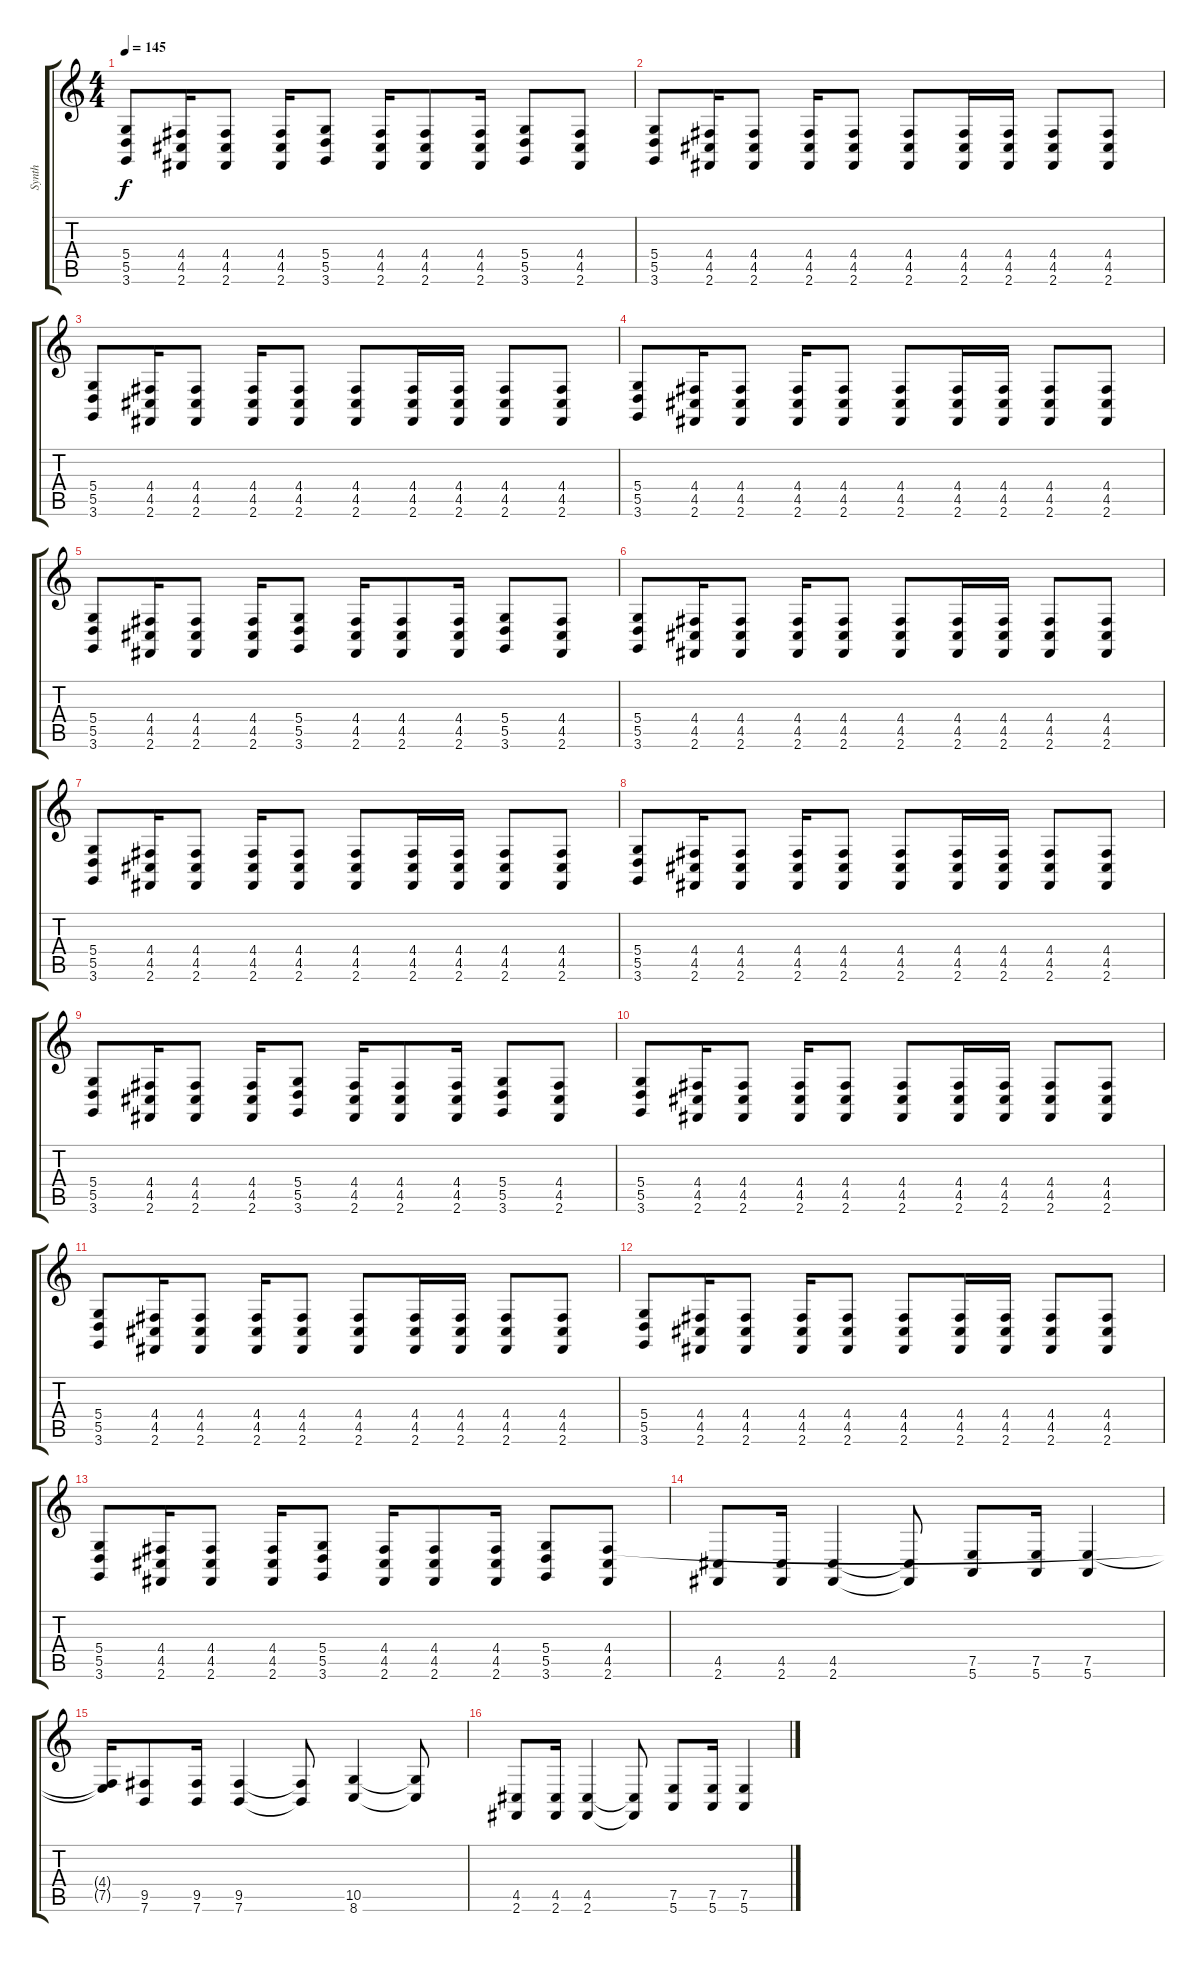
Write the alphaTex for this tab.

\track ("Synth" "Synth") {instrument lead2sawtooth}
\staff {score tabs}
\tuning (E4 B3 G3 D3 A2 E2) {hide}
\ts (4 4)
\tempo 145
\clef g2
\ks c
(5.4 5.5 3.6).8{dy f} (4.4 4.5 2.6).16 (4.4 4.5 2.6).8 (4.4 4.5 2.6).16 (5.4 5.5 3.6).8 (4.4 4.5 2.6).16 (4.4 4.5 2.6).8 (4.4 4.5 2.6).16 (5.4 5.5 3.6).8 (4.4 4.5 2.6).8 |
(5.4 5.5 3.6).8 (4.4 4.5 2.6).16 (4.4 4.5 2.6).8 (4.4 4.5 2.6).16 (4.4 4.5 2.6).8 (4.4 4.5 2.6).8 (4.4 4.5 2.6).16 (4.4 4.5 2.6).16 (4.4 4.5 2.6).8 (4.4 4.5 2.6).8 |
(5.4 5.5 3.6).8 (4.4 4.5 2.6).16 (4.4 4.5 2.6).8 (4.4 4.5 2.6).16 (4.4 4.5 2.6).8 (4.4 4.5 2.6).8 (4.4 4.5 2.6).16 (4.4 4.5 2.6).16 (4.4 4.5 2.6).8 (4.4 4.5 2.6).8 |
(5.4 5.5 3.6).8 (4.4 4.5 2.6).16 (4.4 4.5 2.6).8 (4.4 4.5 2.6).16 (4.4 4.5 2.6).8 (4.4 4.5 2.6).8 (4.4 4.5 2.6).16 (4.4 4.5 2.6).16 (4.4 4.5 2.6).8 (4.4 4.5 2.6).8 |
(5.4 5.5 3.6).8 (4.4 4.5 2.6).16 (4.4 4.5 2.6).8 (4.4 4.5 2.6).16 (5.4 5.5 3.6).8 (4.4 4.5 2.6).16 (4.4 4.5 2.6).8 (4.4 4.5 2.6).16 (5.4 5.5 3.6).8 (4.4 4.5 2.6).8 |
(5.4 5.5 3.6).8 (4.4 4.5 2.6).16 (4.4 4.5 2.6).8 (4.4 4.5 2.6).16 (4.4 4.5 2.6).8 (4.4 4.5 2.6).8 (4.4 4.5 2.6).16 (4.4 4.5 2.6).16 (4.4 4.5 2.6).8 (4.4 4.5 2.6).8 |
(5.4 5.5 3.6).8 (4.4 4.5 2.6).16 (4.4 4.5 2.6).8 (4.4 4.5 2.6).16 (4.4 4.5 2.6).8 (4.4 4.5 2.6).8 (4.4 4.5 2.6).16 (4.4 4.5 2.6).16 (4.4 4.5 2.6).8 (4.4 4.5 2.6).8 |
(5.4 5.5 3.6).8 (4.4 4.5 2.6).16 (4.4 4.5 2.6).8 (4.4 4.5 2.6).16 (4.4 4.5 2.6).8 (4.4 4.5 2.6).8 (4.4 4.5 2.6).16 (4.4 4.5 2.6).16 (4.4 4.5 2.6).8 (4.4 4.5 2.6).8 |
(5.4 5.5 3.6).8 (4.4 4.5 2.6).16 (4.4 4.5 2.6).8 (4.4 4.5 2.6).16 (5.4 5.5 3.6).8 (4.4 4.5 2.6).16 (4.4 4.5 2.6).8 (4.4 4.5 2.6).16 (5.4 5.5 3.6).8 (4.4 4.5 2.6).8 |
(5.4 5.5 3.6).8 (4.4 4.5 2.6).16 (4.4 4.5 2.6).8 (4.4 4.5 2.6).16 (4.4 4.5 2.6).8 (4.4 4.5 2.6).8 (4.4 4.5 2.6).16 (4.4 4.5 2.6).16 (4.4 4.5 2.6).8 (4.4 4.5 2.6).8 |
(5.4 5.5 3.6).8 (4.4 4.5 2.6).16 (4.4 4.5 2.6).8 (4.4 4.5 2.6).16 (4.4 4.5 2.6).8 (4.4 4.5 2.6).8 (4.4 4.5 2.6).16 (4.4 4.5 2.6).16 (4.4 4.5 2.6).8 (4.4 4.5 2.6).8 |
(5.4 5.5 3.6).8 (4.4 4.5 2.6).16 (4.4 4.5 2.6).8 (4.4 4.5 2.6).16 (4.4 4.5 2.6).8 (4.4 4.5 2.6).8 (4.4 4.5 2.6).16 (4.4 4.5 2.6).16 (4.4 4.5 2.6).8 (4.4 4.5 2.6).8 |
(5.4 5.5 3.6).8 (4.4 4.5 2.6).16 (4.4 4.5 2.6).8 (4.4 4.5 2.6).16 (5.4 5.5 3.6).8 (4.4 4.5 2.6).16 (4.4 4.5 2.6).8 (4.4 4.5 2.6).16 (5.4 5.5 3.6).8 (4.4 4.5 2.6).8 |
(4.5 2.6).8 (4.5 2.6).16 (4.5 2.6).4 (4.5{t} 2.6{t}).8 (7.5 5.6).8 (7.5 5.6).16 (7.5 5.6).4 |
(4.4{t} 7.5{t}).16 (9.5 7.6).8 (9.5 7.6).16 (9.5 7.6).4 (9.5{t} 7.6{t}).8 (10.5 8.6).4 (10.5{t} 8.6{t}).8 |
(4.5 2.6).8 (4.5 2.6).16 (4.5 2.6).4 (4.5{t} 2.6{t}).8 (7.5 5.6).8 (7.5 5.6).16 (7.5 5.6).4
